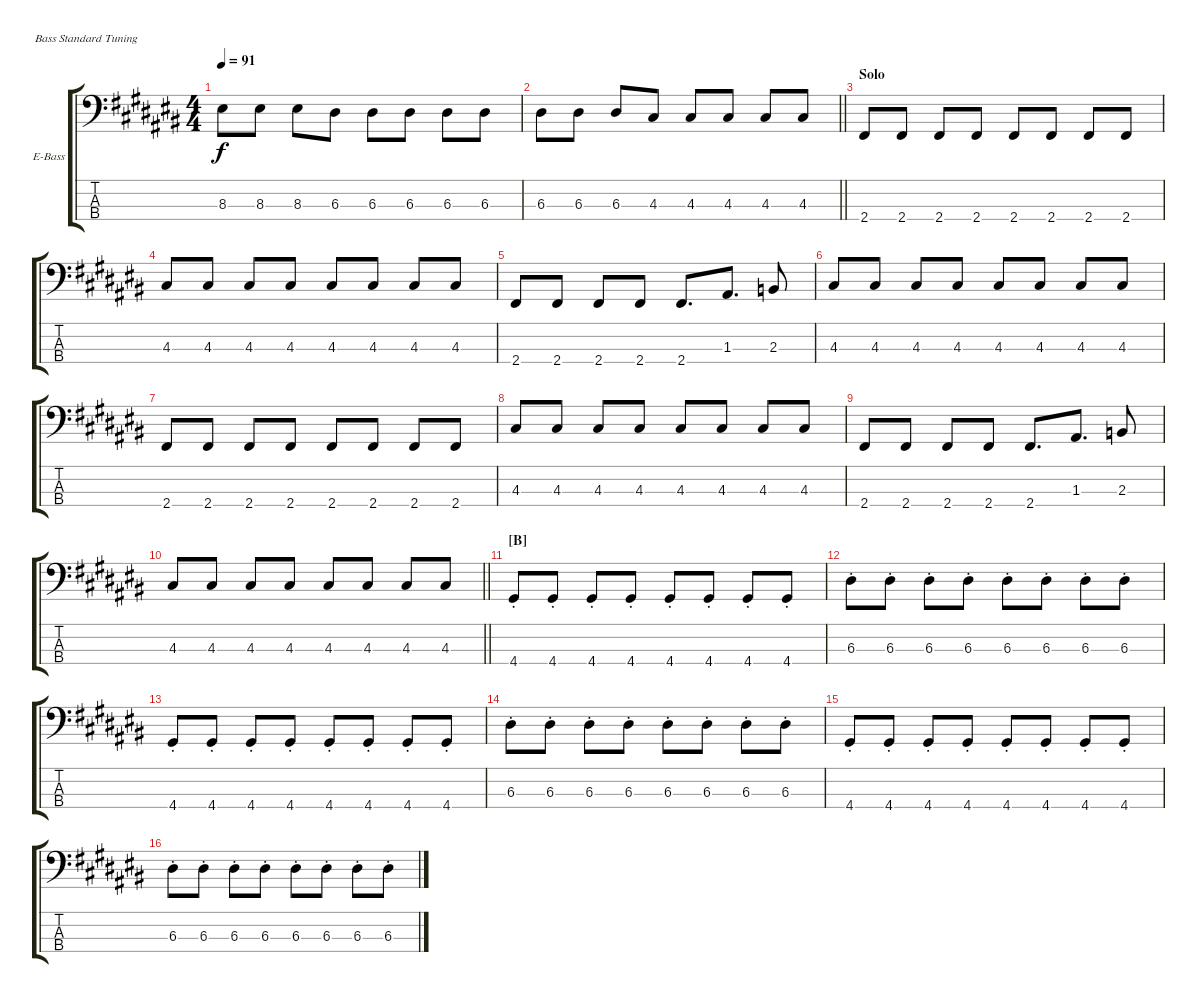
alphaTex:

\bracketExtendMode groupsimilarinstruments
\firstSystemTrackNameOrientation horizontal
\otherSystemsTrackNameOrientation horizontal
\track ("Nikolai Fraiture" "E-Bass") {instrument electricbasspick}
\staff {score tabs}
\tuning (G2 D2 A1 E1)
\ts (4 4)
\tempo 91
\clef f4
\ks c#
8.3.8{dy f} 8.3.8 8.3.8 6.3.8 6.3.8 6.3.8 6.3.8 6.3.8 |
\barLineRight lightlight
6.3.8 6.3.8 6.3.8 4.3.8 4.3.8 4.3.8 4.3.8 4.3.8 |
\section ("" "Solo")
2.4.8 2.4.8 2.4.8 2.4.8 2.4.8 2.4.8 2.4.8 2.4.8 |
4.3.8 4.3.8 4.3.8 4.3.8 4.3.8 4.3.8 4.3.8 4.3.8 |
2.4.8 2.4.8 2.4.8 2.4.8 2.4.8{d} 1.3.8{d} 2.3.8 |
4.3.8 4.3.8 4.3.8 4.3.8 4.3.8 4.3.8 4.3.8 4.3.8 |
2.4.8 2.4.8 2.4.8 2.4.8 2.4.8 2.4.8 2.4.8 2.4.8 |
4.3.8 4.3.8 4.3.8 4.3.8 4.3.8 4.3.8 4.3.8 4.3.8 |
2.4.8 2.4.8 2.4.8 2.4.8 2.4.8{d} 1.3.8{d} 2.3.8 |
\barLineRight lightlight
4.3.8 4.3.8 4.3.8 4.3.8 4.3.8 4.3.8 4.3.8 4.3.8 |
\section ("B" "")
4.4{st}.8 4.4{st}.8 4.4{st}.8 4.4{st}.8 4.4{st}.8 4.4{st}.8 4.4{st}.8 4.4{st}.8 |
6.3{st}.8 6.3{st}.8 6.3{st}.8 6.3{st}.8 6.3{st}.8 6.3{st}.8 6.3{st}.8 6.3{st}.8 |
4.4{st}.8 4.4{st}.8 4.4{st}.8 4.4{st}.8 4.4{st}.8 4.4{st}.8 4.4{st}.8 4.4{st}.8 |
6.3{st}.8 6.3{st}.8 6.3{st}.8 6.3{st}.8 6.3{st}.8 6.3{st}.8 6.3{st}.8 6.3{st}.8 |
4.4{st}.8 4.4{st}.8 4.4{st}.8 4.4{st}.8 4.4{st}.8 4.4{st}.8 4.4{st}.8 4.4{st}.8 |
6.3{st}.8 6.3{st}.8 6.3{st}.8 6.3{st}.8 6.3{st}.8 6.3{st}.8 6.3{st}.8 6.3{st}.8
